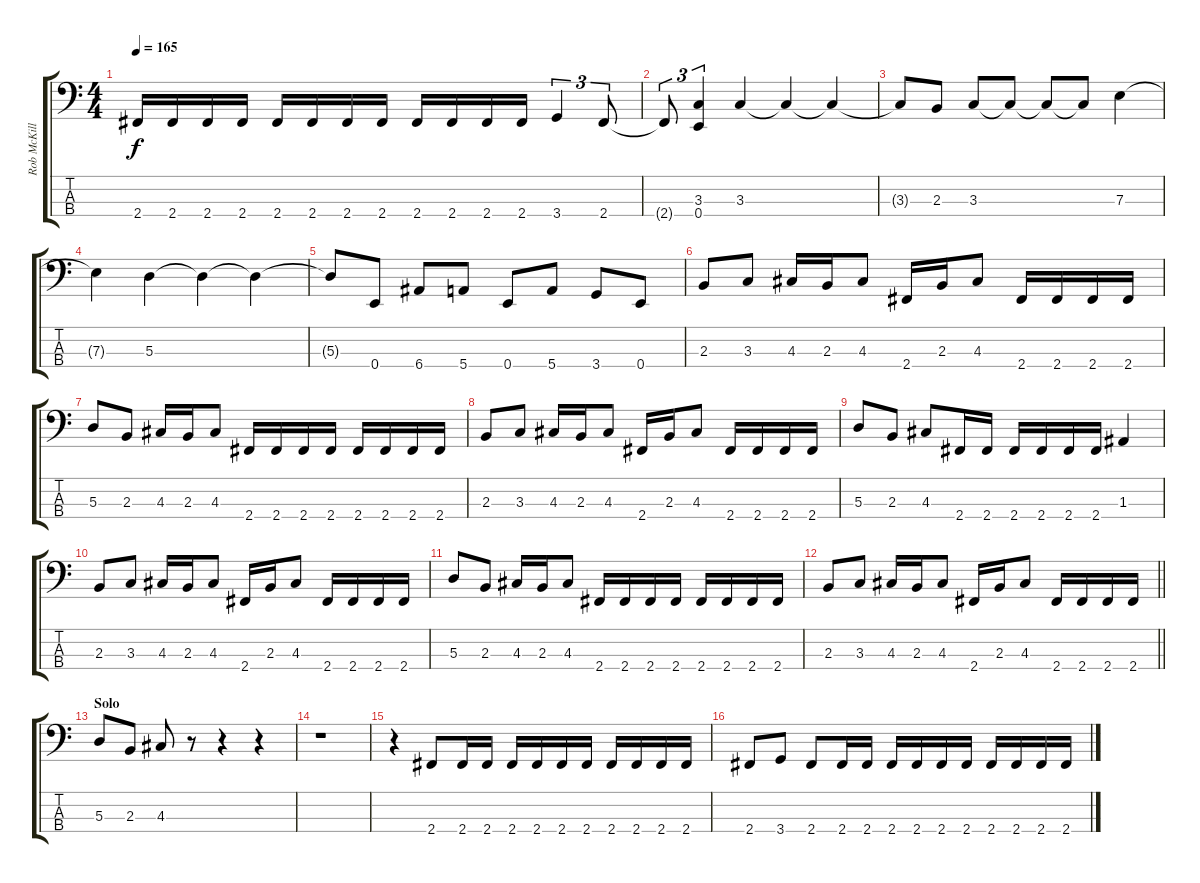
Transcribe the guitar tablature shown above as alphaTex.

\track ("Rob McKillop" "Rob McKill") {instrument electricbasspick}
\staff {score tabs}
\tuning (G2 D2 A1 E1) {hide}
\ts (4 4)
\tempo 165
\clef f4
\ks c
2.4.16{dy f} 2.4.16 2.4.16 2.4.16 2.4.16 2.4.16 2.4.16 2.4.16 2.4.16 2.4.16 2.4.16 2.4.16 3.4.4{tu (3 2)} 2.4.8{tu (3 2)} |
2.4{t}.8{tu (3 2)} (3.3{t} 0.4).4{tu (3 2)} 3.3.4 3.3{t}.4 3.3{t}.4 |
3.3{t}.8 2.3.8 3.3.8 3.3{t}.8 3.3{t}.8 3.3{t}.8 7.3.4 |
7.3{t}.4 5.3.4 5.3{t}.4 5.3{t}.4 |
5.3{t}.8 0.4.8 6.4.8 5.4.8 0.4.8 5.4.8 3.4.8 0.4.8 |
2.3.8 3.3.8 4.3.16 2.3.16 4.3.8 2.4.16 2.3.16 4.3.8 2.4.16 2.4.16 2.4.16 2.4.16 |
5.3.8 2.3.8 4.3.16 2.3.16 4.3.8 2.4.16 2.4.16 2.4.16 2.4.16 2.4.16 2.4.16 2.4.16 2.4.16 |
2.3.8 3.3.8 4.3.16 2.3.16 4.3.8 2.4.16 2.3.16 4.3.8 2.4.16 2.4.16 2.4.16 2.4.16 |
5.3.8 2.3.8 4.3.8 2.4.16 2.4.16 2.4.16 2.4.16 2.4.16 2.4.16 1.3.4 |
2.3.8 3.3.8 4.3.16 2.3.16 4.3.8 2.4.16 2.3.16 4.3.8 2.4.16 2.4.16 2.4.16 2.4.16 |
5.3.8 2.3.8 4.3.16 2.3.16 4.3.8 2.4.16 2.4.16 2.4.16 2.4.16 2.4.16 2.4.16 2.4.16 2.4.16 |
\barLineRight lightlight
2.3.8 3.3.8 4.3.16 2.3.16 4.3.8 2.4.16 2.3.16 4.3.8 2.4.16 2.4.16 2.4.16 2.4.16 |
\section ("" "Solo")
5.3.8 2.3.8 4.3.8 r.8 r.4 r.4 |
r.1 |
r.4 2.4.8 2.4.16 2.4.16 2.4.16 2.4.16 2.4.16 2.4.16 2.4.16 2.4.16 2.4.16 2.4.16 |
2.4.8 3.4.8 2.4.8 2.4.16 2.4.16 2.4.16 2.4.16 2.4.16 2.4.16 2.4.16 2.4.16 2.4.16 2.4.16
